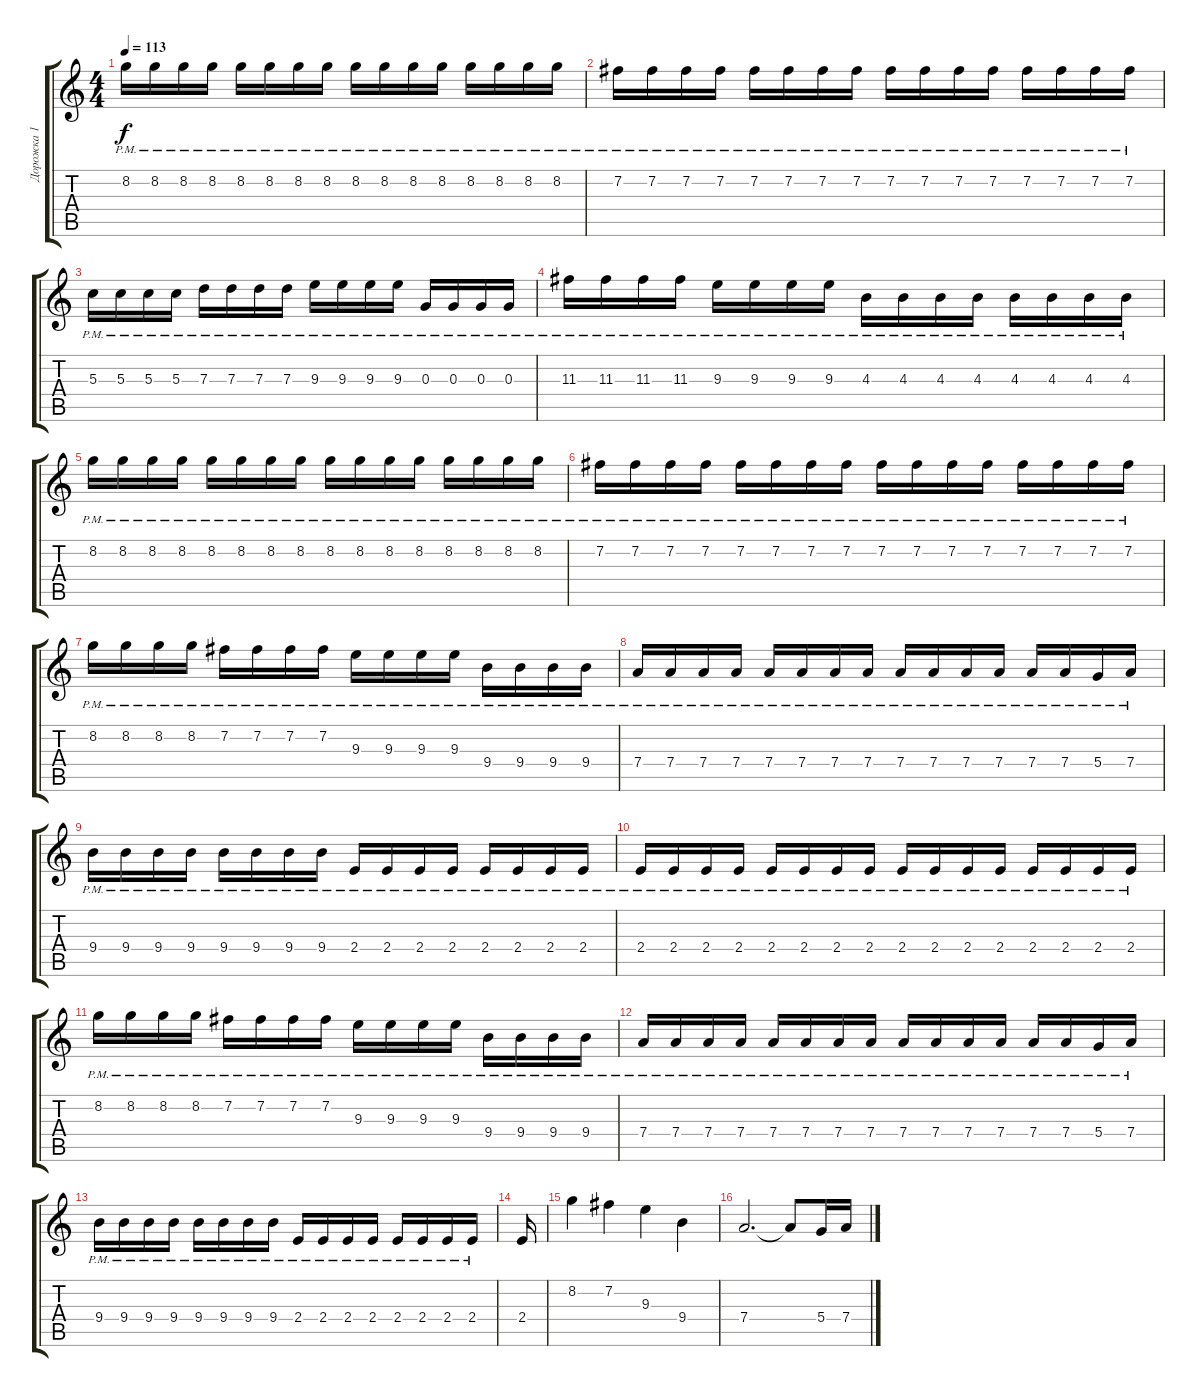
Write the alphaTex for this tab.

\track ("Дорожка 1" "Дорожка 1") {instrument distortionguitar}
\staff {score tabs}
\tuning (E4 B3 G3 D3 A2 D2) {hide}
\ts (4 4)
\tempo 113
\clef g2
\ks c
8.2{pm}.16{dy f} 8.2{pm}.16 8.2{pm}.16 8.2{pm}.16 8.2{pm}.16 8.2{pm}.16 8.2{pm}.16 8.2{pm}.16 8.2{pm}.16 8.2{pm}.16 8.2{pm}.16 8.2{pm}.16 8.2{pm}.16 8.2{pm}.16 8.2{pm}.16 8.2{pm}.16 |
7.2{pm}.16 7.2{pm}.16 7.2{pm}.16 7.2{pm}.16 7.2{pm}.16 7.2{pm}.16 7.2{pm}.16 7.2{pm}.16 7.2{pm}.16 7.2{pm}.16 7.2{pm}.16 7.2{pm}.16 7.2{pm}.16 7.2{pm}.16 7.2{pm}.16 7.2{pm}.16 |
5.3{pm}.16 5.3{pm}.16 5.3{pm}.16 5.3{pm}.16 7.3{pm}.16 7.3{pm}.16 7.3{pm}.16 7.3{pm}.16 9.3{pm}.16 9.3{pm}.16 9.3{pm}.16 9.3{pm}.16 0.3{pm}.16 0.3{pm}.16 0.3{pm}.16 0.3{pm}.16 |
11.3{pm}.16 11.3{pm}.16 11.3{pm}.16 11.3{pm}.16 9.3{pm}.16 9.3{pm}.16 9.3{pm}.16 9.3{pm}.16 4.3{pm}.16 4.3{pm}.16 4.3{pm}.16 4.3{pm}.16 4.3{pm}.16 4.3{pm}.16 4.3{pm}.16 4.3{pm}.16 |
8.2{pm}.16 8.2{pm}.16 8.2{pm}.16 8.2{pm}.16 8.2{pm}.16 8.2{pm}.16 8.2{pm}.16 8.2{pm}.16 8.2{pm}.16 8.2{pm}.16 8.2{pm}.16 8.2{pm}.16 8.2{pm}.16 8.2{pm}.16 8.2{pm}.16 8.2{pm}.16 |
7.2{pm}.16 7.2{pm}.16 7.2{pm}.16 7.2{pm}.16 7.2{pm}.16 7.2{pm}.16 7.2{pm}.16 7.2{pm}.16 7.2{pm}.16 7.2{pm}.16 7.2{pm}.16 7.2{pm}.16 7.2{pm}.16 7.2{pm}.16 7.2{pm}.16 7.2{pm}.16 |
8.2{pm}.16 8.2{pm}.16 8.2{pm}.16 8.2{pm}.16 7.2{pm}.16 7.2{pm}.16 7.2{pm}.16 7.2{pm}.16 9.3{pm}.16 9.3{pm}.16 9.3{pm}.16 9.3{pm}.16 9.4{pm}.16 9.4{pm}.16 9.4{pm}.16 9.4{pm}.16 |
7.4{pm}.16 7.4{pm}.16 7.4{pm}.16 7.4{pm}.16 7.4{pm}.16 7.4{pm}.16 7.4{pm}.16 7.4{pm}.16 7.4{pm}.16 7.4{pm}.16 7.4{pm}.16 7.4{pm}.16 7.4{pm}.16 7.4{pm}.16 5.4{pm}.16 7.4{pm}.16 |
9.4{pm}.16 9.4{pm}.16 9.4{pm}.16 9.4{pm}.16 9.4{pm}.16 9.4{pm}.16 9.4{pm}.16 9.4{pm}.16 2.4{pm}.16 2.4{pm}.16 2.4{pm}.16 2.4{pm}.16 2.4{pm}.16 2.4{pm}.16 2.4{pm}.16 2.4{pm}.16 |
2.4{pm}.16 2.4{pm}.16 2.4{pm}.16 2.4{pm}.16 2.4{pm}.16 2.4{pm}.16 2.4{pm}.16 2.4{pm}.16 2.4{pm}.16 2.4{pm}.16 2.4{pm}.16 2.4{pm}.16 2.4{pm}.16 2.4{pm}.16 2.4{pm}.16 2.4{pm}.16 |
8.2{pm}.16 8.2{pm}.16 8.2{pm}.16 8.2{pm}.16 7.2{pm}.16 7.2{pm}.16 7.2{pm}.16 7.2{pm}.16 9.3{pm}.16 9.3{pm}.16 9.3{pm}.16 9.3{pm}.16 9.4{pm}.16 9.4{pm}.16 9.4{pm}.16 9.4{pm}.16 |
7.4{pm}.16 7.4{pm}.16 7.4{pm}.16 7.4{pm}.16 7.4{pm}.16 7.4{pm}.16 7.4{pm}.16 7.4{pm}.16 7.4{pm}.16 7.4{pm}.16 7.4{pm}.16 7.4{pm}.16 7.4{pm}.16 7.4{pm}.16 5.4{pm}.16 7.4{pm}.16 |
9.4{pm}.16 9.4{pm}.16 9.4{pm}.16 9.4{pm}.16 9.4{pm}.16 9.4{pm}.16 9.4{pm}.16 9.4{pm}.16 2.4{pm}.16 2.4{pm}.16 2.4{pm}.16 2.4{pm}.16 2.4{pm}.16 2.4{pm}.16 2.4{pm}.16 2.4{pm}.16 |
2.4.16 |
8.2.4 7.2.4 9.3.4 9.4.4 |
7.4.2{d} 7.4{t}.8 5.4.16 7.4.16
